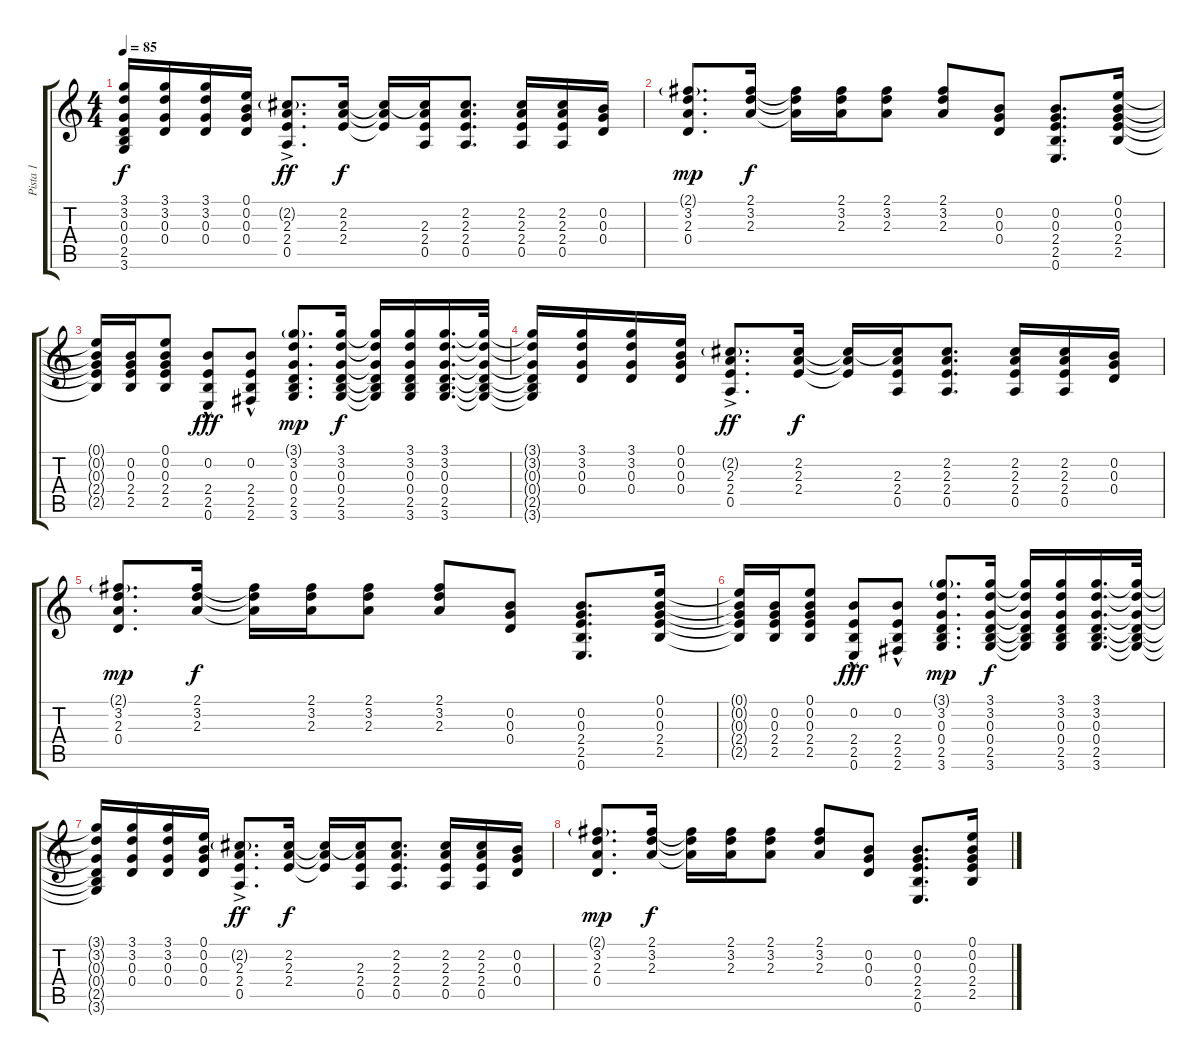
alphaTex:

\track ("Pista 1" "Pista 1") {instrument acousticguitarsteel}
\staff {score tabs}
\tuning (E4 B3 G3 D3 A2 E2) {hide}
\ts (4 4)
\tempo 85
\clef g2
\ks c
(3.1{t} 3.2{t} 0.3{t} 0.4{t} 2.5{t} 3.6{t}).16{dy f} (3.1 3.2 0.3 0.4).16 (3.1 3.2 0.3 0.4).16 (0.1 0.2 0.3 0.4).16 (2.2{g} 2.3 2.4 0.5{ac}).8{d dy ff} (2.2 2.3 2.4).16{dy f} (2.2{t} 2.3{t} 2.4{t}).16 (2.2{t} 2.3 2.4 0.5).16 (2.2 2.3 2.4 0.5).8{d} (2.2 2.3 2.4 0.5).16 (2.2 2.3 2.4 0.5).16 (0.2 0.3 0.4).16 |
(2.1{g} 3.2 2.3 0.4).8{d dy mp} (2.1 3.2 2.3).16{dy f} (2.1{t} 3.2{t} 2.3{t}).16 (2.1 3.2 2.3).16 (2.1 3.2 2.3).8 (2.1 3.2 2.3).8 (0.2 0.3 0.4).8 (0.2 0.3 2.4 2.5 0.6).8{d} (0.1 0.2 0.3 2.4 2.5).16 |
(0.1{t} 0.2{t} 0.3{t} 2.4{t} 2.5{t}).16 (0.2 0.3 2.4 2.5).16 (0.1 0.2 0.3 2.4 2.5).8 (0.2 2.4 2.5 0.6{hac}).8{dy fff} (0.2 2.4 2.5 2.6{hac}).8 (3.1{g} 3.2 0.3 0.4 2.5 3.6).8{d dy mp} (3.1 3.2 0.3 0.4 2.5 3.6).16{dy f} (3.1{t} 3.2{t} 0.3{t} 0.4{t} 2.5{t} 3.6{t}).16 (3.1 3.2 0.3 0.4 2.5 3.6).16 (3.1 3.2 0.3 0.4 2.5 3.6).16{d} (3.1{t} 3.2{t} 0.3{t} 0.4{t} 2.5{t} 3.6{t}).32 |
(3.1{t} 3.2{t} 0.3{t} 0.4{t} 2.5{t} 3.6{t}).16 (3.1 3.2 0.3 0.4).16 (3.1 3.2 0.3 0.4).16 (0.1 0.2 0.3 0.4).16 (2.2{g} 2.3 2.4 0.5{ac}).8{d dy ff} (2.2 2.3 2.4).16{dy f} (2.2{t} 2.3{t} 2.4{t}).16 (2.2{t} 2.3 2.4 0.5).16 (2.2 2.3 2.4 0.5).8{d} (2.2 2.3 2.4 0.5).16 (2.2 2.3 2.4 0.5).16 (0.2 0.3 0.4).16 |
(2.1{g} 3.2 2.3 0.4).8{d dy mp} (2.1 3.2 2.3).16{dy f} (2.1{t} 3.2{t} 2.3{t}).16 (2.1 3.2 2.3).16 (2.1 3.2 2.3).8 (2.1 3.2 2.3).8 (0.2 0.3 0.4).8 (0.2 0.3 2.4 2.5 0.6).8{d} (0.1 0.2 0.3 2.4 2.5).16 |
(0.1{t} 0.2{t} 0.3{t} 2.4{t} 2.5{t}).16 (0.2 0.3 2.4 2.5).16 (0.1 0.2 0.3 2.4 2.5).8 (0.2 2.4 2.5 0.6{hac}).8{dy fff} (0.2 2.4 2.5 2.6{hac}).8 (3.1{g} 3.2 0.3 0.4 2.5 3.6).8{d dy mp} (3.1 3.2 0.3 0.4 2.5 3.6).16{dy f} (3.1{t} 3.2{t} 0.3{t} 0.4{t} 2.5{t} 3.6{t}).16 (3.1 3.2 0.3 0.4 2.5 3.6).16 (3.1 3.2 0.3 0.4 2.5 3.6).16{d} (3.1{t} 3.2{t} 0.3{t} 0.4{t} 2.5{t} 3.6{t}).32 |
(3.1{t} 3.2{t} 0.3{t} 0.4{t} 2.5{t} 3.6{t}).16 (3.1 3.2 0.3 0.4).16 (3.1 3.2 0.3 0.4).16 (0.1 0.2 0.3 0.4).16 (2.2{g} 2.3 2.4 0.5{ac}).8{d dy ff} (2.2 2.3 2.4).16{dy f} (2.2{t} 2.3{t} 2.4{t}).16 (2.2{t} 2.3 2.4 0.5).16 (2.2 2.3 2.4 0.5).8{d} (2.2 2.3 2.4 0.5).16 (2.2 2.3 2.4 0.5).16 (0.2 0.3 0.4).16 |
(2.1{g} 3.2 2.3 0.4).8{d dy mp} (2.1 3.2 2.3).16{dy f} (2.1{t} 3.2{t} 2.3{t}).16 (2.1 3.2 2.3).16 (2.1 3.2 2.3).8 (2.1 3.2 2.3).8 (0.2 0.3 0.4).8 (0.2 0.3 2.4 2.5 0.6).8{d} (0.1 0.2 0.3 2.4 2.5).16
